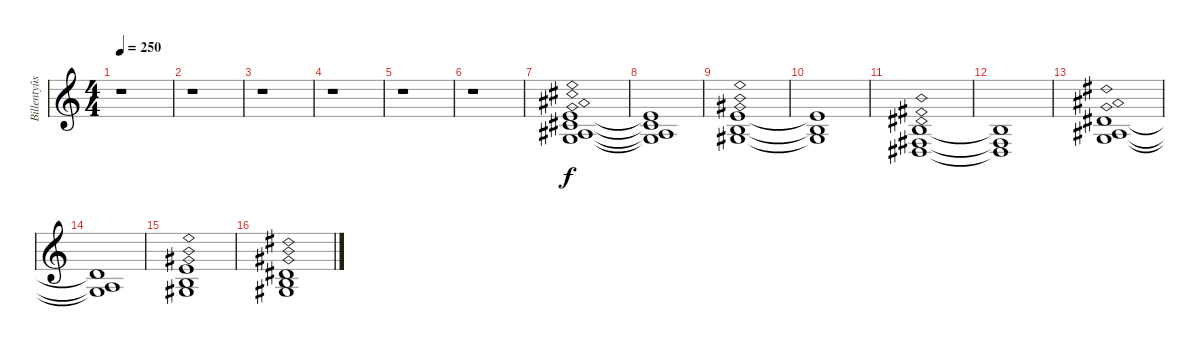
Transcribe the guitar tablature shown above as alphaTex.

\track ("Billentyûs (Mats Olausson)" "Billentyûs") {instrument lead1square}
\staff {score}
\tuning (E4 B3 G3 D3 A2 E2) {hide}
\ts (4 4)
\tempo 250
\clef g2
\ks c
r.1{dy f} |
r.1 |
r.1 |
r.1 |
r.1 |
r.1 |
(0.1{ph 12} 2.2{ph 12} 3.3{ph 12} 5.4{ph 12}).1 |
(0.1{t} 2.2{t} 3.3{t} 5.4{t}).1 |
(0.1{ph 12} 0.2{ph 12} 1.3{ph 12}).1 |
(0.1{t} 0.2{t} 1.3{t}).1 |
(4.3{ph 12} 4.4{ph 12} 6.5{ph 12}).1 |
(4.3{t} 4.4{t} 6.5{t}).1 |
(4.2{ph 12} 3.3{ph 12} 5.4{ph 12}).1 |
(4.2{t} 3.3{t} 5.4{t}).1 |
(0.1{ph 12} 0.2{ph 12} 1.3{ph 12}).1 |
(4.2{ph 12} 4.3{ph 12} 6.4{ph 12}).1
